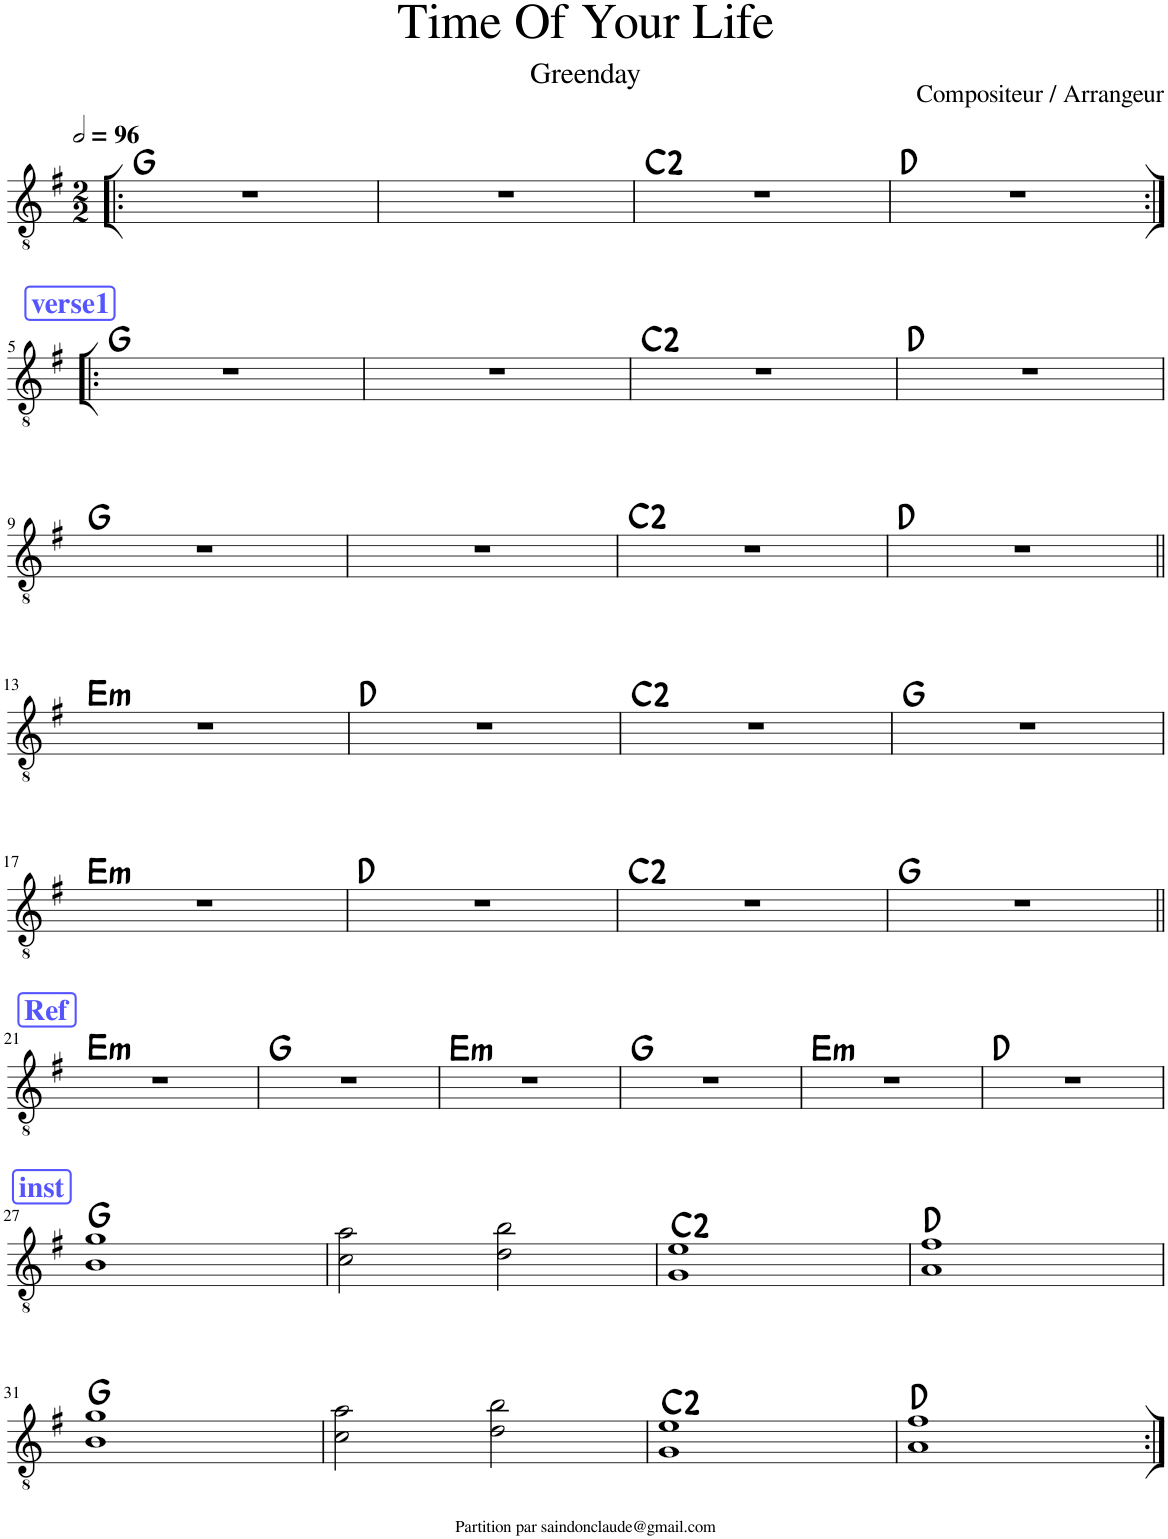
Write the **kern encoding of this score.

**kern	**harte
*part1	*part1
*staff1	*
*I"Guitare électrique	*
*I'Guit. El.	*
*clefGv2	*
*k[f#]	*
*M2/2	*
*MM192	*
=1!|:	=1!|:
1r	G:maj
=2	=2
1r	.
=3	=3
1r	C:maj(2)
=4	=4
1r	D:maj
!!LO:LB:g=z
!!LO:REH:place=s1:a:B:cj:color=#5555FF:fs=14:t=verse1
=5:|!|:	=5:|!|:
1r	G:maj
=6	=6
1r	.
=7	=7
1r	C:maj(2)
=8	=8
1r	D:maj
!!LO:LB:g=z
=9	=9
1r	G:maj
=10	=10
1r	.
=11	=11
1r	C:maj(2)
=12	=12
1r	D:maj
!!LO:LB:g=z
=13||	=13||
!	!LO:H:kt=m
1r	E:min
=14	=14
1r	D:maj
=15	=15
1r	C:maj(2)
=16	=16
1r	G:maj
!!LO:LB:g=z
=17	=17
!	!LO:H:kt=m
1r	E:min
=18	=18
1r	D:maj
=19	=19
1r	C:maj(2)
=20	=20
1r	G:maj
!!LO:LB:g=z
!!LO:REH:place=s1:a:B:cj:color=#5555FF:fs=14:t=Ref
=21||	=21||
!	!LO:H:kt=m
1r	E:min
=22	=22
1r	G:maj
=23	=23
!	!LO:H:kt=m
1r	E:min
=24	=24
1r	G:maj
=25	=25
!	!LO:H:kt=m
1r	E:min
=26	=26
1r	D:maj
!!LO:LB:g=z
!!LO:REH:place=s1:a:B:cj:color=#5555FF:fs=14:t=inst
=27	=27
1B 1g	G:maj
=28	=28
2c\ 2a\	.
2d\ 2b\	.
=29	=29
1G 1e	C:maj(2)
=30	=30
1A 1f#	D:maj
!!LO:LB:g=z
=31	=31
1B 1g	G:maj
=32	=32
2c\ 2a\	.
2d\ 2b\	.
=33	=33
1G 1e	C:maj(2)
=34	=34
1A 1f#	D:maj
=:|!	=:|!
*-	*-
